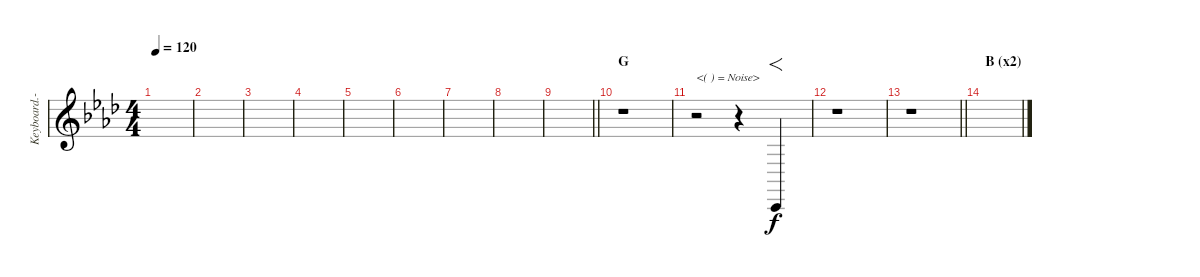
\track ("Keyboard.-I" "Keyboard.-") {instrument lead2sawtooth}
\staff {score}
\tuning (B3 Gb3 D3 A2 E2 B1) {hide}
\ts (4 4)
\tempo 120
\clef g2
\ks ab
|
|
|
|
|
|
|
|
\barLineRight lightlight
|
\section ("" "G")
r.1 |
r.2{txt "<( ) = Noise>"} r.4 1.6.4{f instrument lead2sawtooth} |
r.1 |
\barLineRight lightlight
r.1 |
\section ("" "B (x2)")
